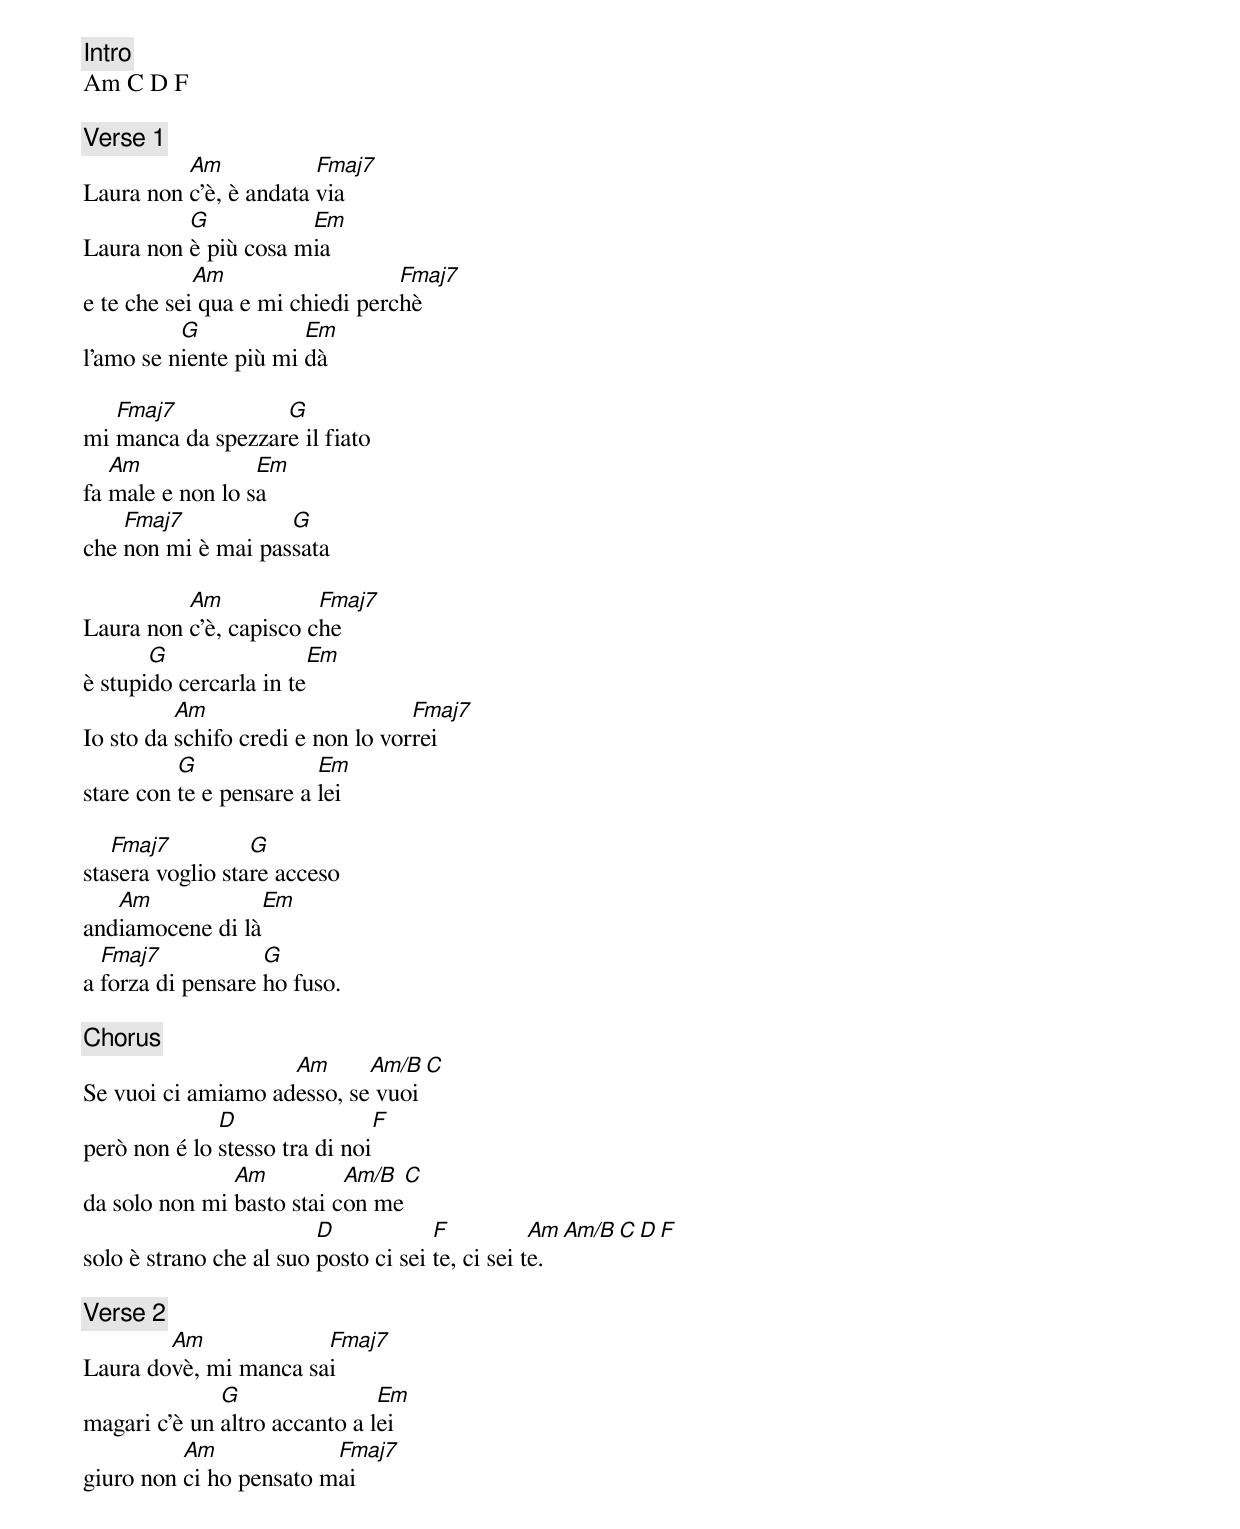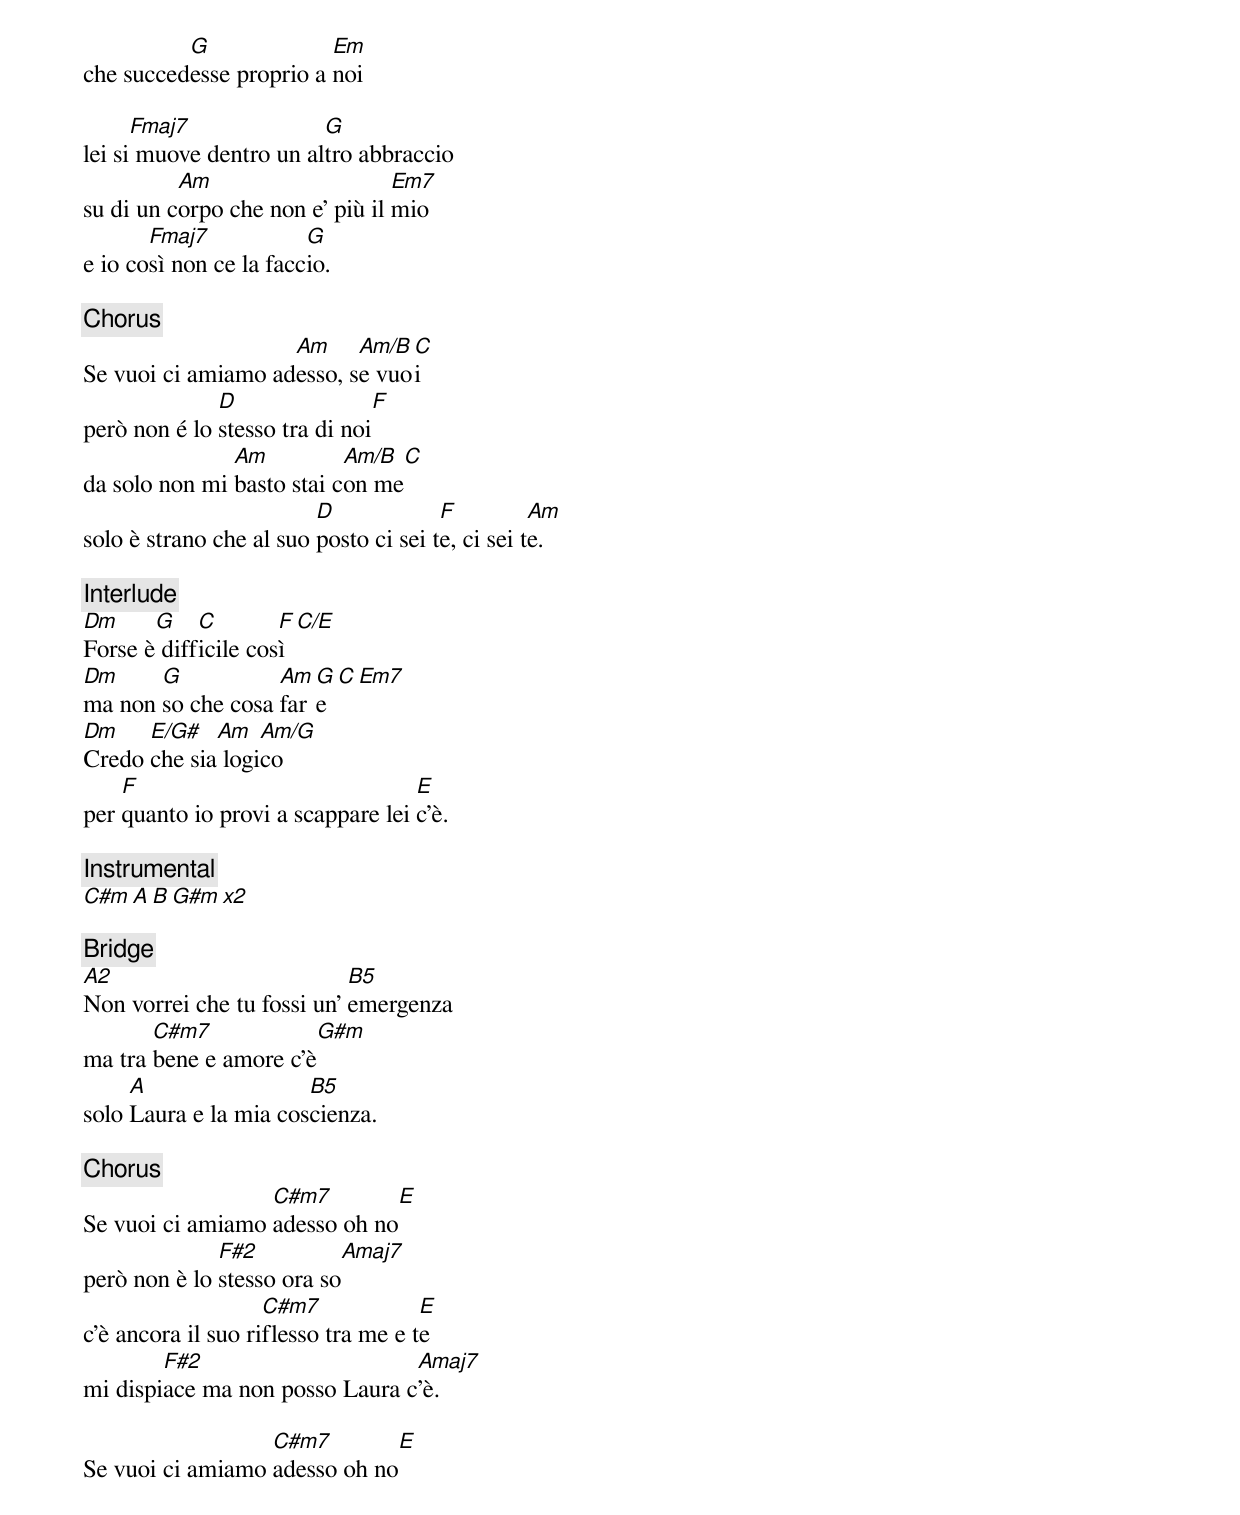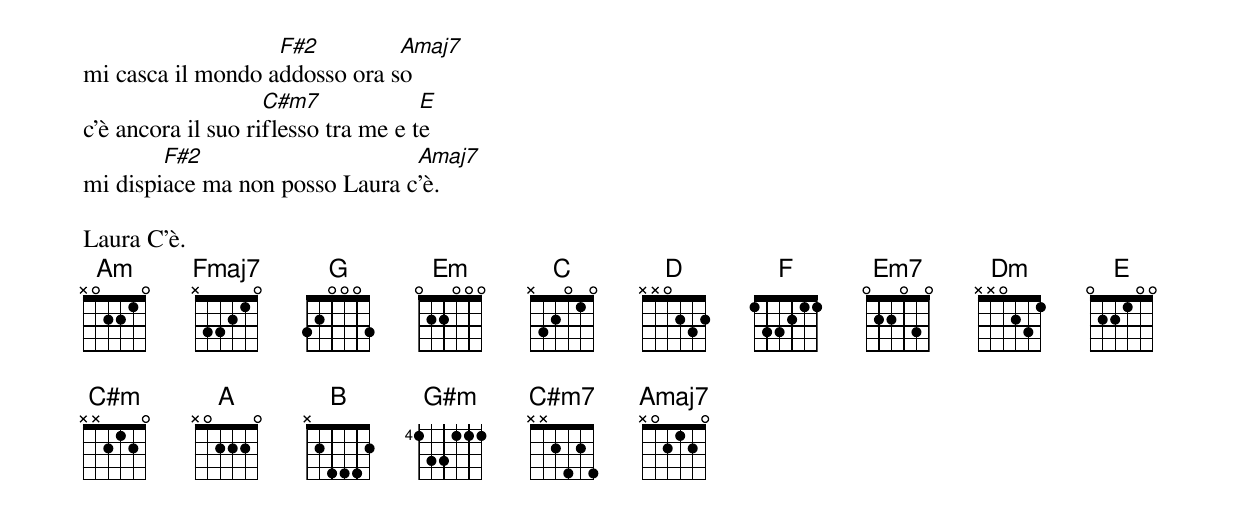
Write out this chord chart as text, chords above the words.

[Intro]
Am C D F

[Verse 1]
          Am            Fmaj7
Laura non c'è, è andata via
          G           Em
Laura non è più cosa mia
            Am                   Fmaj7
e te che sei qua e mi chiedi perchè
          G            Em
l'amo se niente più mi dà

   Fmaj7           G
mi manca da spezzare il fiato
   Am             Em
fa male e non lo sa
    Fmaj7           G
che non mi è mai passata

          Am            Fmaj7
Laura non c'è, capisco che
       G                Em
è stupido cercarla in te
          Am                       Fmaj7
Io sto da schifo credi e non lo vorrei
          G              Em
stare con te e pensare a lei

   Fmaj7          G
stasera voglio stare acceso
   Am            Em
andiamocene di là
  Fmaj7            G
a forza di pensare ho fuso.

[Chorus]
                    Am      Am/B C
Se vuoi ci amiamo adesso, se vuoi
              D                F
però non é lo stesso tra di noi
               Am          Am/B C
da solo non mi basto stai con me
                         D            F           Am  Am/B C  D  F
solo è strano che al suo posto ci sei te, ci sei te.

[Verse 2]
        Am             Fmaj7
Laura dovè, mi manca sai
              G                Em
magari c'è un altro accanto a lei
          Am             Fmaj7
giuro non ci ho pensato mai
          G              Em
che succedesse proprio a noi

      Fmaj7              G
lei si muove dentro un altro abbraccio
          Am                     Em7
su di un corpo che non e' più il mio
       Fmaj7            G
e io così non ce la faccio.

[Chorus]
                    Am     Am/B C
Se vuoi ci amiamo adesso, se vuoi
              D                F
però non é lo stesso tra di noi
               Am          Am/B C
da solo non mi basto stai con me
                         D             F          Am
solo è strano che al suo posto ci sei te, ci sei te.

[Interlude]
Dm     G    C        F C/E
Forse è difficile così
Dm     G           Am G C Em7
ma non so che cosa fare
Dm    E/G#   Am   Am/G
Credo che sia logico
    F                              E
per quanto io provi a scappare lei c'è.

[Instrumental]
C#m  A  B  G#m  x2

[Bridge]
A2                          B5
Non vorrei che tu fossi un' emergenza
       C#m7            G#m
ma tra bene e amore c'è
     A                 B5
solo Laura e la mia coscienza.

[Chorus]
                  C#m7        E
Se vuoi ci amiamo adesso oh no
              F#2          Amaj7
però non è lo stesso ora so
                    C#m7             E
c'è ancora il suo riflesso tra me e te
        F#2                     Amaj7
mi dispiace ma non posso Laura c'è.

                  C#m7        E
Se vuoi ci amiamo adesso oh no
                   F#2         Amaj7
mi casca il mondo addosso ora so
                    C#m7             E
c'è ancora il suo riflesso tra me e te
        F#2                     Amaj7
mi dispiace ma non posso Laura c'è.

Laura C'è.
